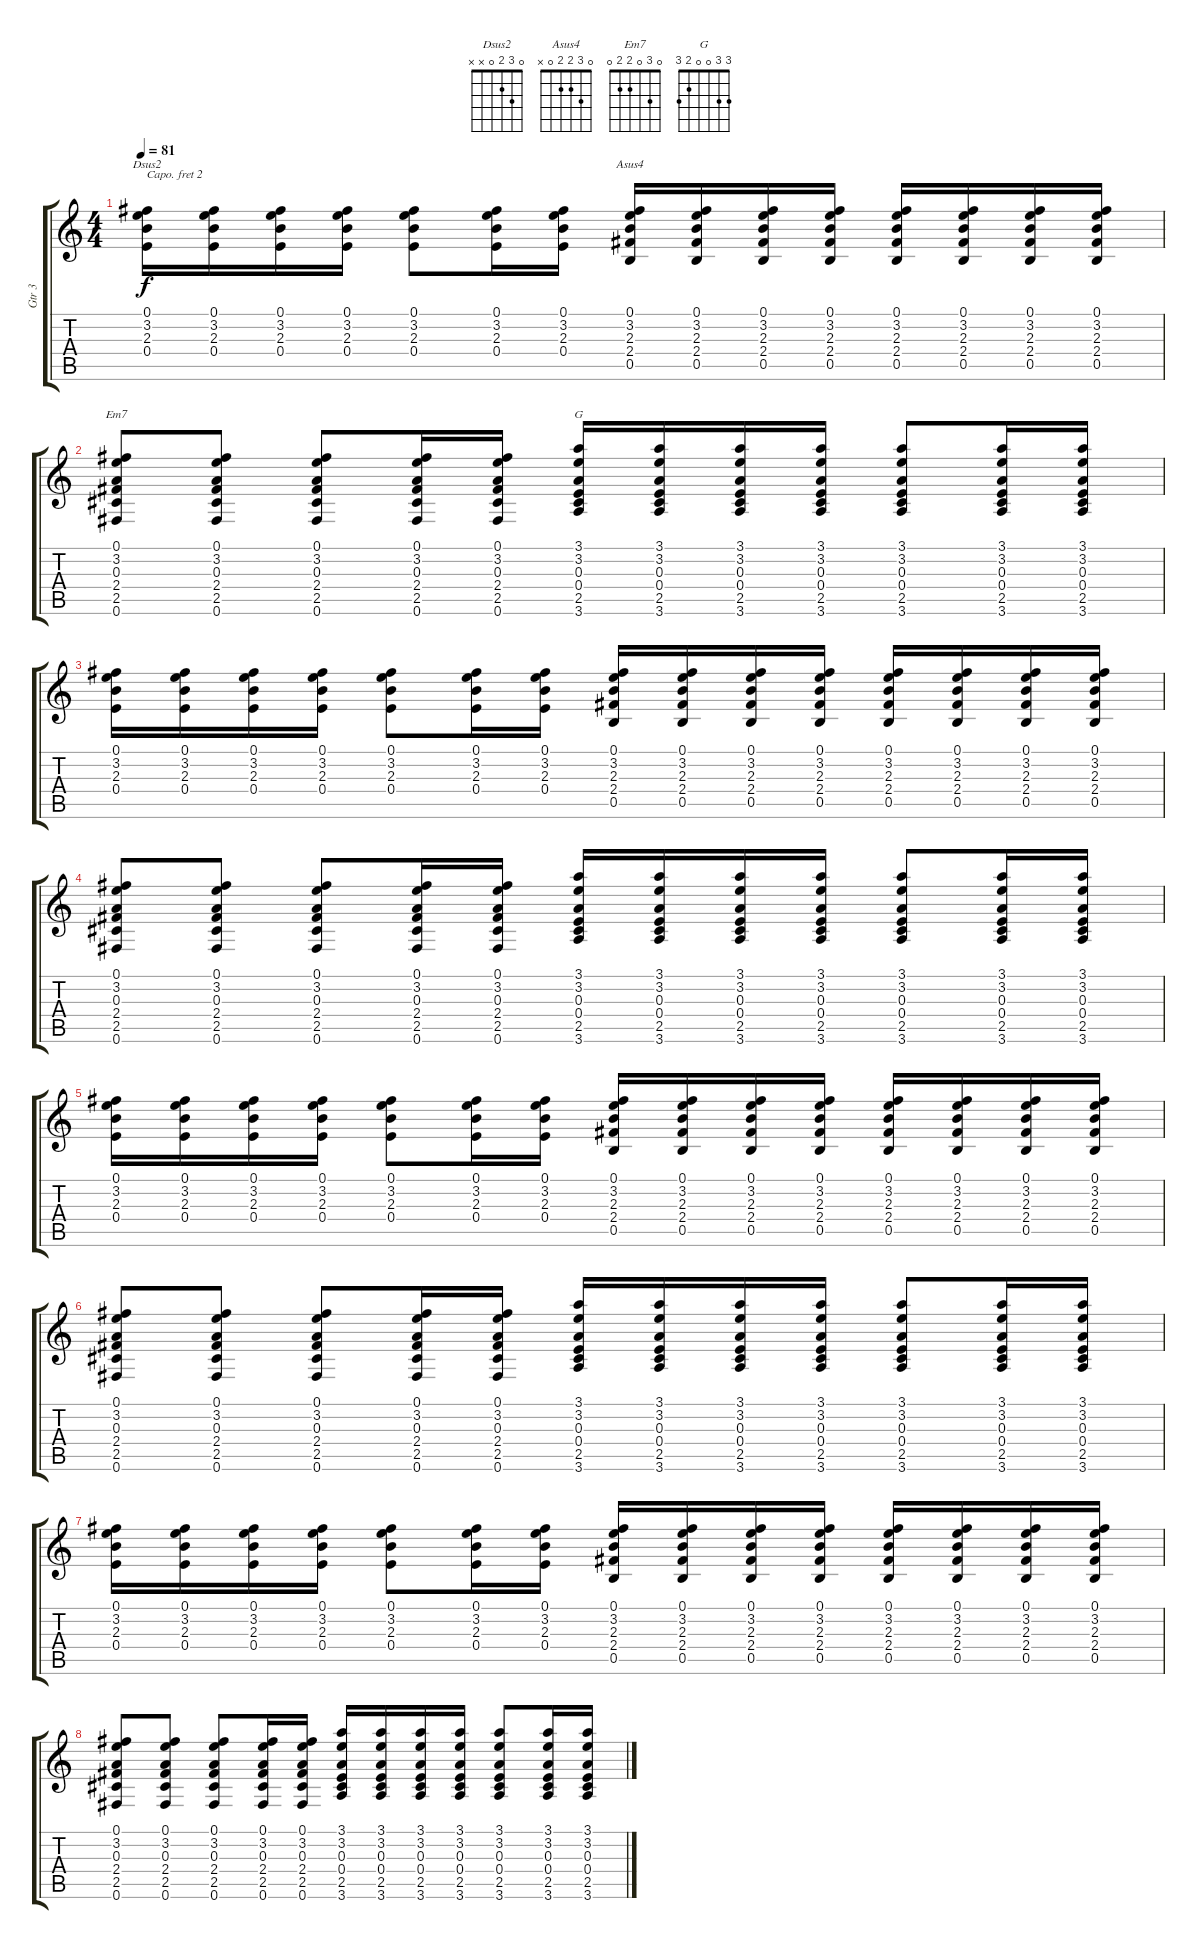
\track ("Gtr 3" "Gtr 3") {instrument acousticguitarsteel}
\staff {score tabs}
\capo 2
\tuning (E4 B3 G3 D3 A2 E2) {hide}
\chord ("Dsus2" 0 3 2 0 x x)
\chord ("Asus4" 0 3 2 2 0 x)
\chord ("Em7" 0 3 0 2 2 0)
\chord ("G" 3 3 0 0 2 3)
\ts (4 4)
\tempo 81
\clef g2
\ks c
(0.1 3.2 2.3 0.4).16{ch "Dsus2" dy f} (0.1 3.2 2.3 0.4).16 (0.1 3.2 2.3 0.4).16 (0.1 3.2 2.3 0.4).16 (0.1 3.2 2.3 0.4).8 (0.1 3.2 2.3 0.4).16 (0.1 3.2 2.3 0.4).16 (0.1 3.2 2.3 2.4 0.5).16{ch "Asus4"} (0.1 3.2 2.3 2.4 0.5).16 (0.1 3.2 2.3 2.4 0.5).16 (0.1 3.2 2.3 2.4 0.5).16 (0.1 3.2 2.3 2.4 0.5).16 (0.1 3.2 2.3 2.4 0.5).16 (0.1 3.2 2.3 2.4 0.5).16 (0.1 3.2 2.3 2.4 0.5).16 |
(0.1 3.2 0.3 2.4 2.5 0.6).8{ch "Em7"} (0.1 3.2 0.3 2.4 2.5 0.6).8 (0.1 3.2 0.3 2.4 2.5 0.6).8 (0.1 3.2 0.3 2.4 2.5 0.6).16 (0.1 3.2 0.3 2.4 2.5 0.6).16 (3.1 3.2 0.3 0.4 2.5 3.6).16{ch "G"} (3.1 3.2 0.3 0.4 2.5 3.6).16 (3.1 3.2 0.3 0.4 2.5 3.6).16 (3.1 3.2 0.3 0.4 2.5 3.6).16 (3.1 3.2 0.3 0.4 2.5 3.6).8 (3.1 3.2 0.3 0.4 2.5 3.6).16 (3.1 3.2 0.3 0.4 2.5 3.6).16 |
(0.1 3.2 2.3 0.4).16 (0.1 3.2 2.3 0.4).16 (0.1 3.2 2.3 0.4).16 (0.1 3.2 2.3 0.4).16 (0.1 3.2 2.3 0.4).8 (0.1 3.2 2.3 0.4).16 (0.1 3.2 2.3 0.4).16 (0.1 3.2 2.3 2.4 0.5).16 (0.1 3.2 2.3 2.4 0.5).16 (0.1 3.2 2.3 2.4 0.5).16 (0.1 3.2 2.3 2.4 0.5).16 (0.1 3.2 2.3 2.4 0.5).16 (0.1 3.2 2.3 2.4 0.5).16 (0.1 3.2 2.3 2.4 0.5).16 (0.1 3.2 2.3 2.4 0.5).16 |
(0.1 3.2 0.3 2.4 2.5 0.6).8 (0.1 3.2 0.3 2.4 2.5 0.6).8 (0.1 3.2 0.3 2.4 2.5 0.6).8 (0.1 3.2 0.3 2.4 2.5 0.6).16 (0.1 3.2 0.3 2.4 2.5 0.6).16 (3.1 3.2 0.3 0.4 2.5 3.6).16 (3.1 3.2 0.3 0.4 2.5 3.6).16 (3.1 3.2 0.3 0.4 2.5 3.6).16 (3.1 3.2 0.3 0.4 2.5 3.6).16 (3.1 3.2 0.3 0.4 2.5 3.6).8 (3.1 3.2 0.3 0.4 2.5 3.6).16 (3.1 3.2 0.3 0.4 2.5 3.6).16 |
(0.1 3.2 2.3 0.4).16 (0.1 3.2 2.3 0.4).16 (0.1 3.2 2.3 0.4).16 (0.1 3.2 2.3 0.4).16 (0.1 3.2 2.3 0.4).8 (0.1 3.2 2.3 0.4).16 (0.1 3.2 2.3 0.4).16 (0.1 3.2 2.3 2.4 0.5).16 (0.1 3.2 2.3 2.4 0.5).16 (0.1 3.2 2.3 2.4 0.5).16 (0.1 3.2 2.3 2.4 0.5).16 (0.1 3.2 2.3 2.4 0.5).16 (0.1 3.2 2.3 2.4 0.5).16 (0.1 3.2 2.3 2.4 0.5).16 (0.1 3.2 2.3 2.4 0.5).16 |
(0.1 3.2 0.3 2.4 2.5 0.6).8 (0.1 3.2 0.3 2.4 2.5 0.6).8 (0.1 3.2 0.3 2.4 2.5 0.6).8 (0.1 3.2 0.3 2.4 2.5 0.6).16 (0.1 3.2 0.3 2.4 2.5 0.6).16 (3.1 3.2 0.3 0.4 2.5 3.6).16 (3.1 3.2 0.3 0.4 2.5 3.6).16 (3.1 3.2 0.3 0.4 2.5 3.6).16 (3.1 3.2 0.3 0.4 2.5 3.6).16 (3.1 3.2 0.3 0.4 2.5 3.6).8 (3.1 3.2 0.3 0.4 2.5 3.6).16 (3.1 3.2 0.3 0.4 2.5 3.6).16 |
(0.1 3.2 2.3 0.4).16 (0.1 3.2 2.3 0.4).16 (0.1 3.2 2.3 0.4).16 (0.1 3.2 2.3 0.4).16 (0.1 3.2 2.3 0.4).8 (0.1 3.2 2.3 0.4).16 (0.1 3.2 2.3 0.4).16 (0.1 3.2 2.3 2.4 0.5).16 (0.1 3.2 2.3 2.4 0.5).16 (0.1 3.2 2.3 2.4 0.5).16 (0.1 3.2 2.3 2.4 0.5).16 (0.1 3.2 2.3 2.4 0.5).16 (0.1 3.2 2.3 2.4 0.5).16 (0.1 3.2 2.3 2.4 0.5).16 (0.1 3.2 2.3 2.4 0.5).16 |
(0.1 3.2 0.3 2.4 2.5 0.6).8 (0.1 3.2 0.3 2.4 2.5 0.6).8 (0.1 3.2 0.3 2.4 2.5 0.6).8 (0.1 3.2 0.3 2.4 2.5 0.6).16 (0.1 3.2 0.3 2.4 2.5 0.6).16 (3.1 3.2 0.3 0.4 2.5 3.6).16 (3.1 3.2 0.3 0.4 2.5 3.6).16 (3.1 3.2 0.3 0.4 2.5 3.6).16 (3.1 3.2 0.3 0.4 2.5 3.6).16 (3.1 3.2 0.3 0.4 2.5 3.6).8 (3.1 3.2 0.3 0.4 2.5 3.6).16 (3.1 3.2 0.3 0.4 2.5 3.6).16
